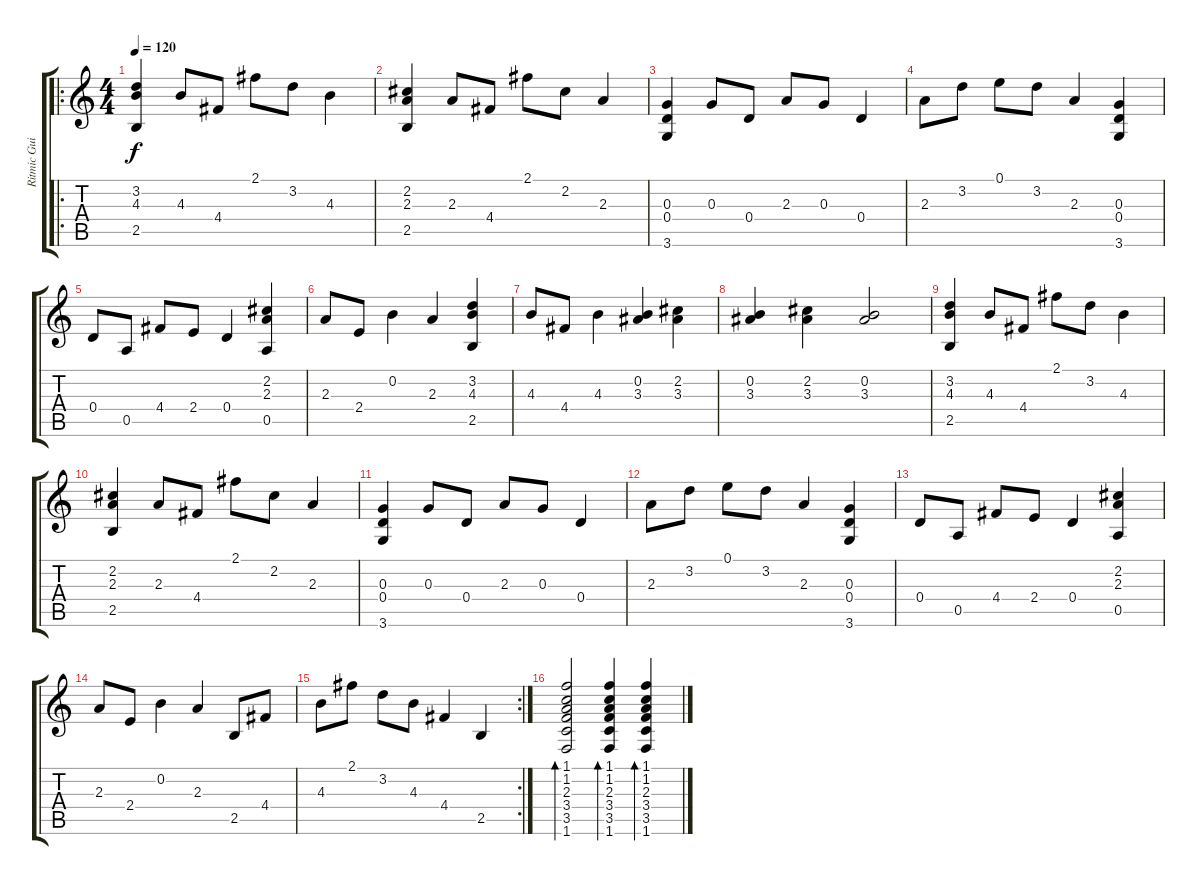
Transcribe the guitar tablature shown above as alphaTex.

\track ("Ritmic Guitar" "Ritmic Gui") {instrument acousticguitarnylon}
\staff {score tabs}
\tuning (E4 B3 G3 D3 A2 E2) {hide}
\ro
\ts (4 4)
\tempo 120
\clef g2
\ks c
(3.2 4.3 2.5).4{dy f instrument acousticguitarnylon} 4.3.8 4.4.8 2.1.8 3.2.8 4.3.4 |
(2.2 2.3 2.5).4 2.3.8 4.4.8 2.1.8 2.2.8 2.3.4 |
(0.3 0.4 3.6).4 0.3.8 0.4.8 2.3.8 0.3.8 0.4.4 |
2.3.8 3.2.8 0.1.8 3.2.8 2.3.4 (0.3 0.4 3.6).4 |
0.4.8 0.5.8 4.4.8 2.4.8 0.4.4 (2.2 2.3 0.5).4 |
2.3.8 2.4.8 0.2.4 2.3.4 (3.2 4.3 2.5).4 |
4.3.8 4.4.8 4.3.4 (0.2 3.3).4 (2.2 3.3).4 |
(0.2 3.3).4 (2.2 3.3).4 (0.2 3.3).2 |
(3.2 4.3 2.5).4 4.3.8 4.4.8 2.1.8 3.2.8 4.3.4 |
(2.2 2.3 2.5).4 2.3.8 4.4.8 2.1.8 2.2.8 2.3.4 |
(0.3 0.4 3.6).4 0.3.8 0.4.8 2.3.8 0.3.8 0.4.4 |
2.3.8 3.2.8 0.1.8 3.2.8 2.3.4 (0.3 0.4 3.6).4 |
0.4.8 0.5.8 4.4.8 2.4.8 0.4.4 (2.2 2.3 0.5).4 |
2.3.8 2.4.8 0.2.4 2.3.4 2.5.8 4.4.8 |
\rc 2
4.3.8 2.1.8 3.2.8 4.3.8 4.4.4 2.5.4 |
(1.1 1.2 2.3 3.4 3.5 1.6).2{bd 60} (1.1 1.2 2.3 3.4 3.5 1.6).4{bd 60} (1.1 1.2 2.3 3.4 3.5 1.6).4{bd 60}
